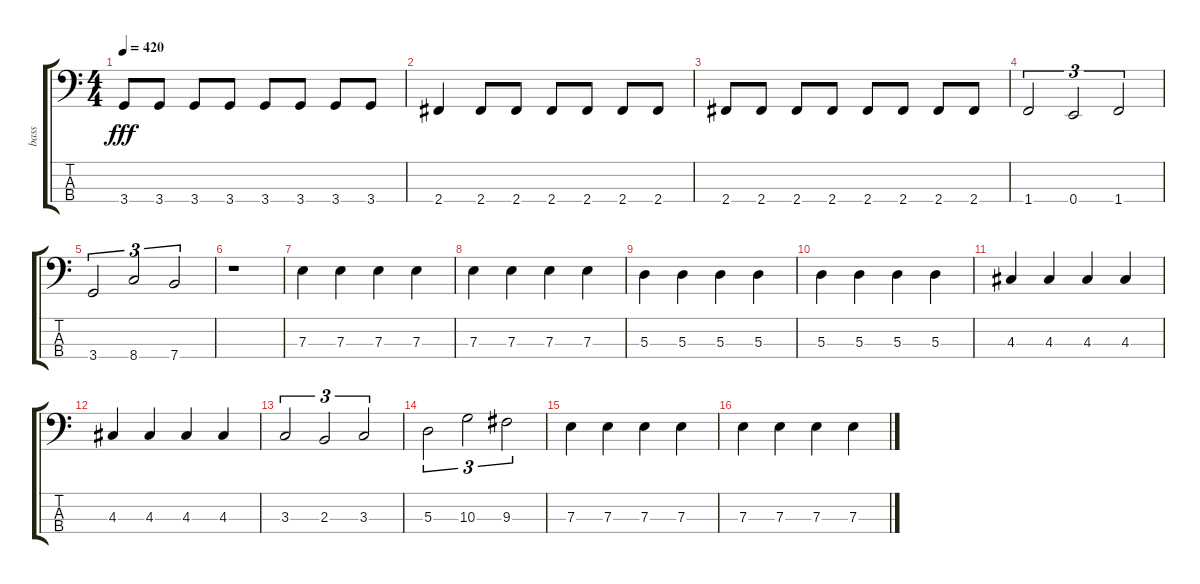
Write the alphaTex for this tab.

\track ("bass" "bass") {instrument slapbass2}
\staff {score tabs}
\tuning (G2 D2 A1 E1) {hide}
\ts (4 4)
\tempo 420
\clef f4
\ks c
3.4.8{dy fff} 3.4.8 3.4.8 3.4.8 3.4.8 3.4.8 3.4.8 3.4.8 |
2.4.4 2.4.8 2.4.8 2.4.8 2.4.8 2.4.8 2.4.8 |
2.4.8 2.4.8 2.4.8 2.4.8 2.4.8 2.4.8 2.4.8 2.4.8 |
1.4.2{tu (3 2)} 0.4.2{tu (3 2)} 1.4.2{tu (3 2)} |
3.4.2{tu (3 2)} 8.4.2{tu (3 2)} 7.4.2{tu (3 2)} |
r.1 |
7.3.4 7.3.4 7.3.4 7.3.4 |
7.3.4 7.3.4 7.3.4 7.3.4 |
5.3.4 5.3.4 5.3.4 5.3.4 |
5.3.4 5.3.4 5.3.4 5.3.4 |
4.3.4 4.3.4 4.3.4 4.3.4 |
4.3.4 4.3.4 4.3.4 4.3.4 |
3.3.2{tu (3 2)} 2.3.2{tu (3 2)} 3.3.2{tu (3 2)} |
5.3.2{tu (3 2)} 10.3.2{tu (3 2)} 9.3.2{tu (3 2)} |
7.3.4 7.3.4 7.3.4 7.3.4 |
7.3.4 7.3.4 7.3.4 7.3.4
